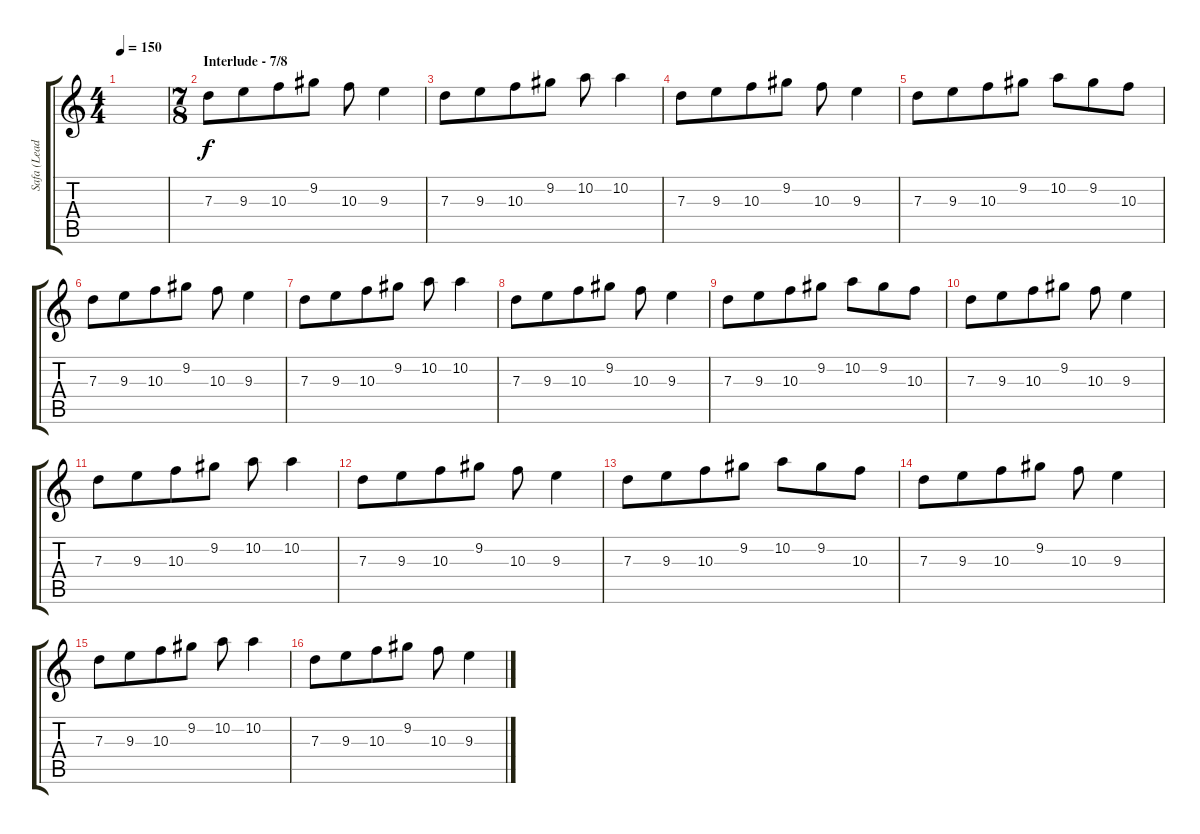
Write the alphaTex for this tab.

\track ("Safa (Lead)" "Safa (Lead") {instrument distortionguitar}
\staff {score tabs}
\tuning (E4 B3 G3 D3 A2 E2) {hide}
\ts (4 4)
\tempo 150
\clef g2
\ks c
|
\ts (7 8)
\section ("" "Interlude - 7/8")
7.3.8 9.3.8 10.3.8 9.2.8 10.3.8 9.3.4 |
7.3.8 9.3.8 10.3.8 9.2.8 10.2.8 10.2.4 |
7.3.8 9.3.8 10.3.8 9.2.8 10.3.8 9.3.4 |
7.3.8 9.3.8 10.3.8 9.2.8 10.2.8 9.2.8 10.3.8 |
7.3.8 9.3.8 10.3.8 9.2.8 10.3.8 9.3.4 |
7.3.8 9.3.8 10.3.8 9.2.8 10.2.8 10.2.4 |
7.3.8 9.3.8 10.3.8 9.2.8 10.3.8 9.3.4 |
7.3.8 9.3.8 10.3.8 9.2.8 10.2.8 9.2.8 10.3.8 |
7.3.8 9.3.8 10.3.8 9.2.8 10.3.8 9.3.4 |
7.3.8 9.3.8 10.3.8 9.2.8 10.2.8 10.2.4 |
7.3.8 9.3.8 10.3.8 9.2.8 10.3.8 9.3.4 |
7.3.8 9.3.8 10.3.8 9.2.8 10.2.8 9.2.8 10.3.8 |
7.3.8 9.3.8 10.3.8 9.2.8 10.3.8 9.3.4 |
7.3.8 9.3.8 10.3.8 9.2.8 10.2.8 10.2.4 |
7.3.8 9.3.8 10.3.8 9.2.8 10.3.8 9.3.4
